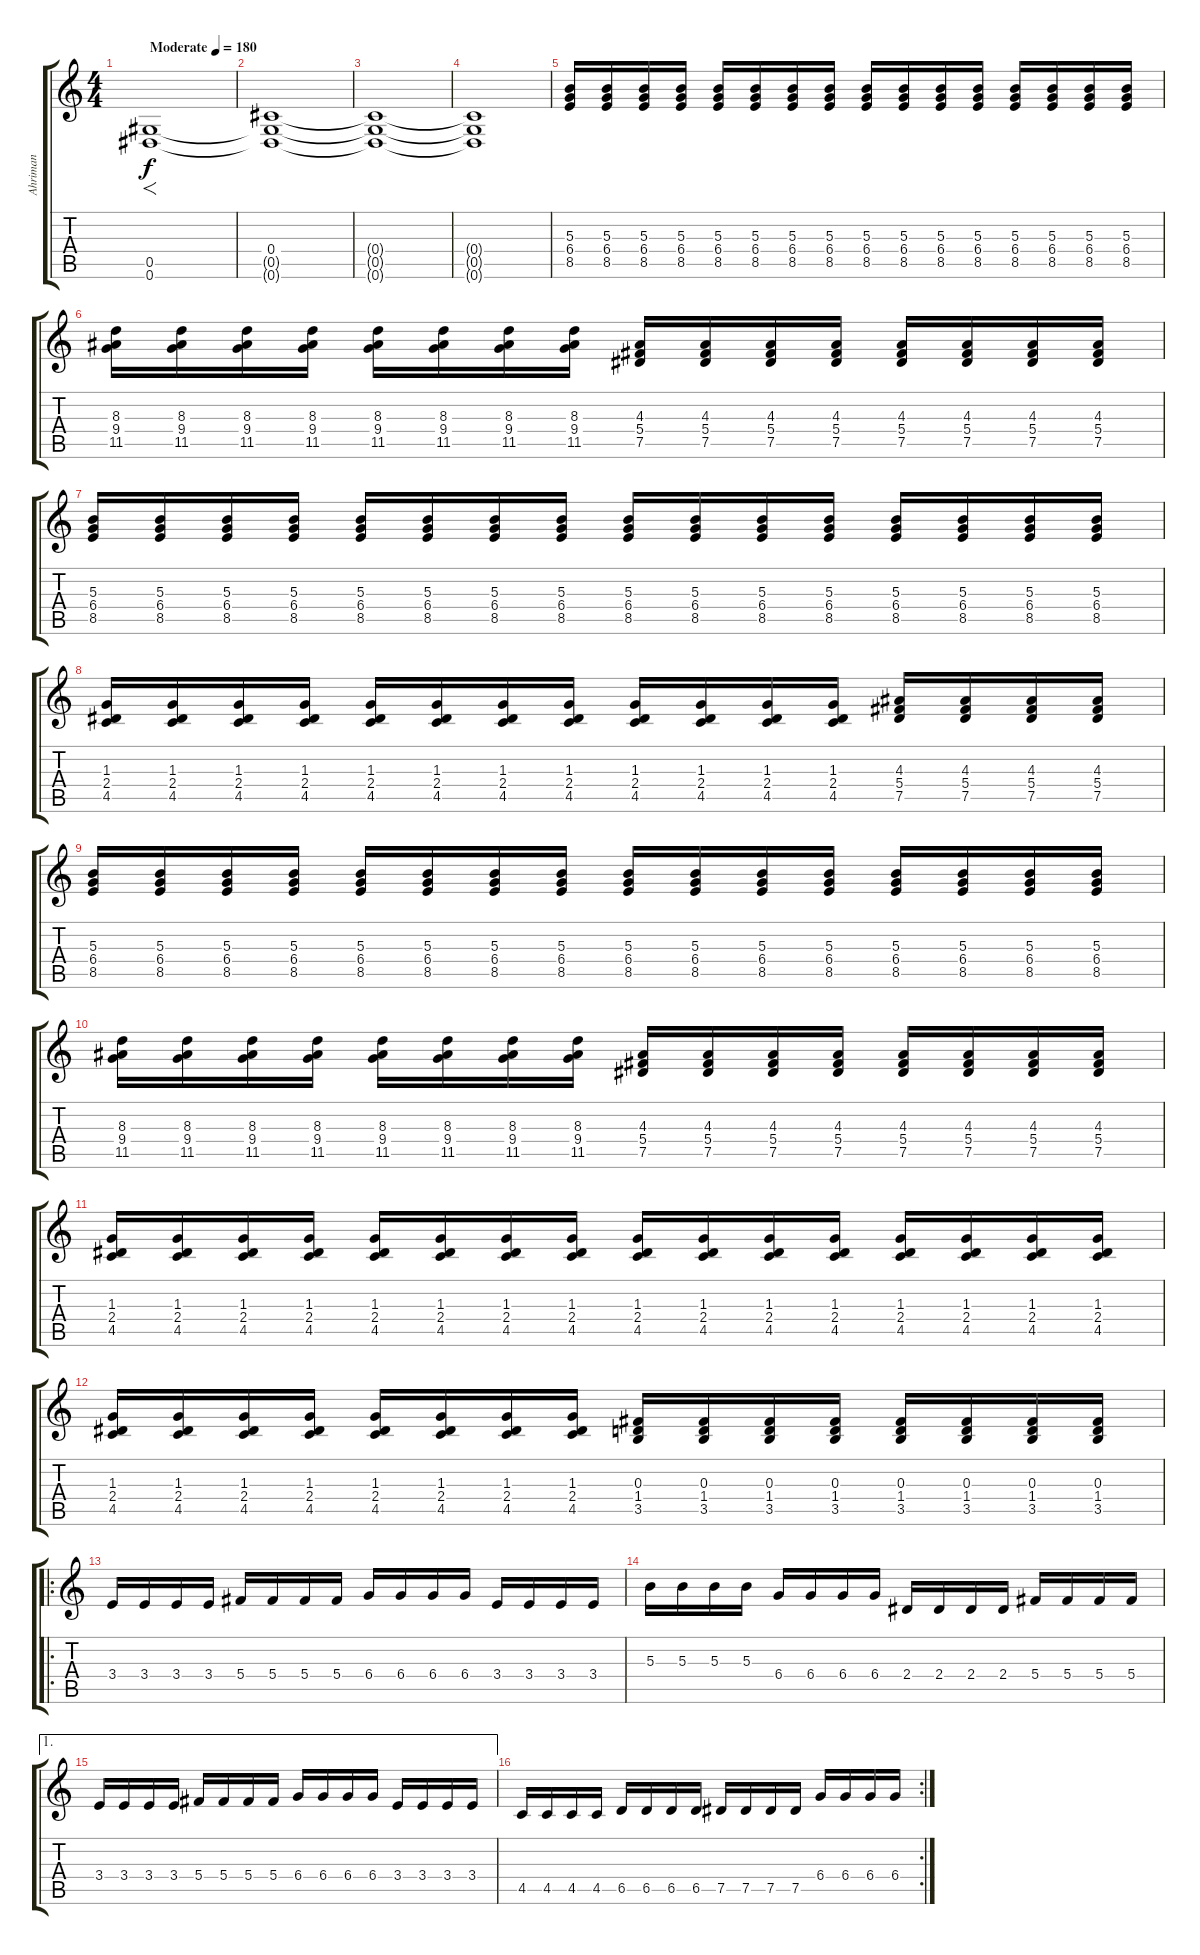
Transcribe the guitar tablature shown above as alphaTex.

\track ("Ahriman" "Ahriman") {instrument distortionguitar}
\staff {score tabs}
\tuning (Eb4 Bb3 Gb3 Db3 Ab2 Eb2) {hide}
\ts (4 4)
\tempo (180 "Moderate")
\clef g2
\ks c
(0.5 0.6).1{f dy f instrument distortionguitar} |
(0.4 0.5{t} 0.6{t}).1 |
(0.4{t} 0.5{t} 0.6{t}).1 |
(0.4{t} 0.5{t} 0.6{t}).1 |
(5.3 6.4 8.5).16 (5.3 6.4 8.5).16 (5.3 6.4 8.5).16 (5.3 6.4 8.5).16 (5.3 6.4 8.5).16 (5.3 6.4 8.5).16 (5.3 6.4 8.5).16 (5.3 6.4 8.5).16 (5.3 6.4 8.5).16 (5.3 6.4 8.5).16 (5.3 6.4 8.5).16 (5.3 6.4 8.5).16 (5.3 6.4 8.5).16 (5.3 6.4 8.5).16 (5.3 6.4 8.5).16 (5.3 6.4 8.5).16 |
(8.3 9.4 11.5).16 (8.3 9.4 11.5).16 (8.3 9.4 11.5).16 (8.3 9.4 11.5).16 (8.3 9.4 11.5).16 (8.3 9.4 11.5).16 (8.3 9.4 11.5).16 (8.3 9.4 11.5).16 (4.3 5.4 7.5).16 (4.3 5.4 7.5).16 (4.3 5.4 7.5).16 (4.3 5.4 7.5).16 (4.3 5.4 7.5).16 (4.3 5.4 7.5).16 (4.3 5.4 7.5).16 (4.3 5.4 7.5).16 |
(5.3 6.4 8.5).16 (5.3 6.4 8.5).16 (5.3 6.4 8.5).16 (5.3 6.4 8.5).16 (5.3 6.4 8.5).16 (5.3 6.4 8.5).16 (5.3 6.4 8.5).16 (5.3 6.4 8.5).16 (5.3 6.4 8.5).16 (5.3 6.4 8.5).16 (5.3 6.4 8.5).16 (5.3 6.4 8.5).16 (5.3 6.4 8.5).16 (5.3 6.4 8.5).16 (5.3 6.4 8.5).16 (5.3 6.4 8.5).16 |
(1.3 2.4 4.5).16 (1.3 2.4 4.5).16 (1.3 2.4 4.5).16 (1.3 2.4 4.5).16 (1.3 2.4 4.5).16 (1.3 2.4 4.5).16 (1.3 2.4 4.5).16 (1.3 2.4 4.5).16 (1.3 2.4 4.5).16 (1.3 2.4 4.5).16 (1.3 2.4 4.5).16 (1.3 2.4 4.5).16 (4.3 5.4 7.5).16 (4.3 5.4 7.5).16 (4.3 5.4 7.5).16 (4.3 5.4 7.5).16 |
(5.3 6.4 8.5).16 (5.3 6.4 8.5).16 (5.3 6.4 8.5).16 (5.3 6.4 8.5).16 (5.3 6.4 8.5).16 (5.3 6.4 8.5).16 (5.3 6.4 8.5).16 (5.3 6.4 8.5).16 (5.3 6.4 8.5).16 (5.3 6.4 8.5).16 (5.3 6.4 8.5).16 (5.3 6.4 8.5).16 (5.3 6.4 8.5).16 (5.3 6.4 8.5).16 (5.3 6.4 8.5).16 (5.3 6.4 8.5).16 |
(8.3 9.4 11.5).16 (8.3 9.4 11.5).16 (8.3 9.4 11.5).16 (8.3 9.4 11.5).16 (8.3 9.4 11.5).16 (8.3 9.4 11.5).16 (8.3 9.4 11.5).16 (8.3 9.4 11.5).16 (4.3 5.4 7.5).16 (4.3 5.4 7.5).16 (4.3 5.4 7.5).16 (4.3 5.4 7.5).16 (4.3 5.4 7.5).16 (4.3 5.4 7.5).16 (4.3 5.4 7.5).16 (4.3 5.4 7.5).16 |
(1.3 2.4 4.5).16 (1.3 2.4 4.5).16 (1.3 2.4 4.5).16 (1.3 2.4 4.5).16 (1.3 2.4 4.5).16 (1.3 2.4 4.5).16 (1.3 2.4 4.5).16 (1.3 2.4 4.5).16 (1.3 2.4 4.5).16 (1.3 2.4 4.5).16 (1.3 2.4 4.5).16 (1.3 2.4 4.5).16 (1.3 2.4 4.5).16 (1.3 2.4 4.5).16 (1.3 2.4 4.5).16 (1.3 2.4 4.5).16 |
(1.3 2.4 4.5).16 (1.3 2.4 4.5).16 (1.3 2.4 4.5).16 (1.3 2.4 4.5).16 (1.3 2.4 4.5).16 (1.3 2.4 4.5).16 (1.3 2.4 4.5).16 (1.3 2.4 4.5).16 (0.3 1.4 3.5).16 (0.3 1.4 3.5).16 (0.3 1.4 3.5).16 (0.3 1.4 3.5).16 (0.3 1.4 3.5).16 (0.3 1.4 3.5).16 (0.3 1.4 3.5).16 (0.3 1.4 3.5).16 |
\ro
3.4.16 3.4.16 3.4.16 3.4.16 5.4.16 5.4.16 5.4.16 5.4.16 6.4.16 6.4.16 6.4.16 6.4.16 3.4.16 3.4.16 3.4.16 3.4.16 |
5.3.16 5.3.16 5.3.16 5.3.16 6.4.16 6.4.16 6.4.16 6.4.16 2.4.16 2.4.16 2.4.16 2.4.16 5.4.16 5.4.16 5.4.16 5.4.16 |
\ae 1
3.4.16 3.4.16 3.4.16 3.4.16 5.4.16 5.4.16 5.4.16 5.4.16 6.4.16 6.4.16 6.4.16 6.4.16 3.4.16 3.4.16 3.4.16 3.4.16 |
\rc 2
4.5.16 4.5.16 4.5.16 4.5.16 6.5.16 6.5.16 6.5.16 6.5.16 7.5.16 7.5.16 7.5.16 7.5.16 6.4.16 6.4.16 6.4.16 6.4.16
